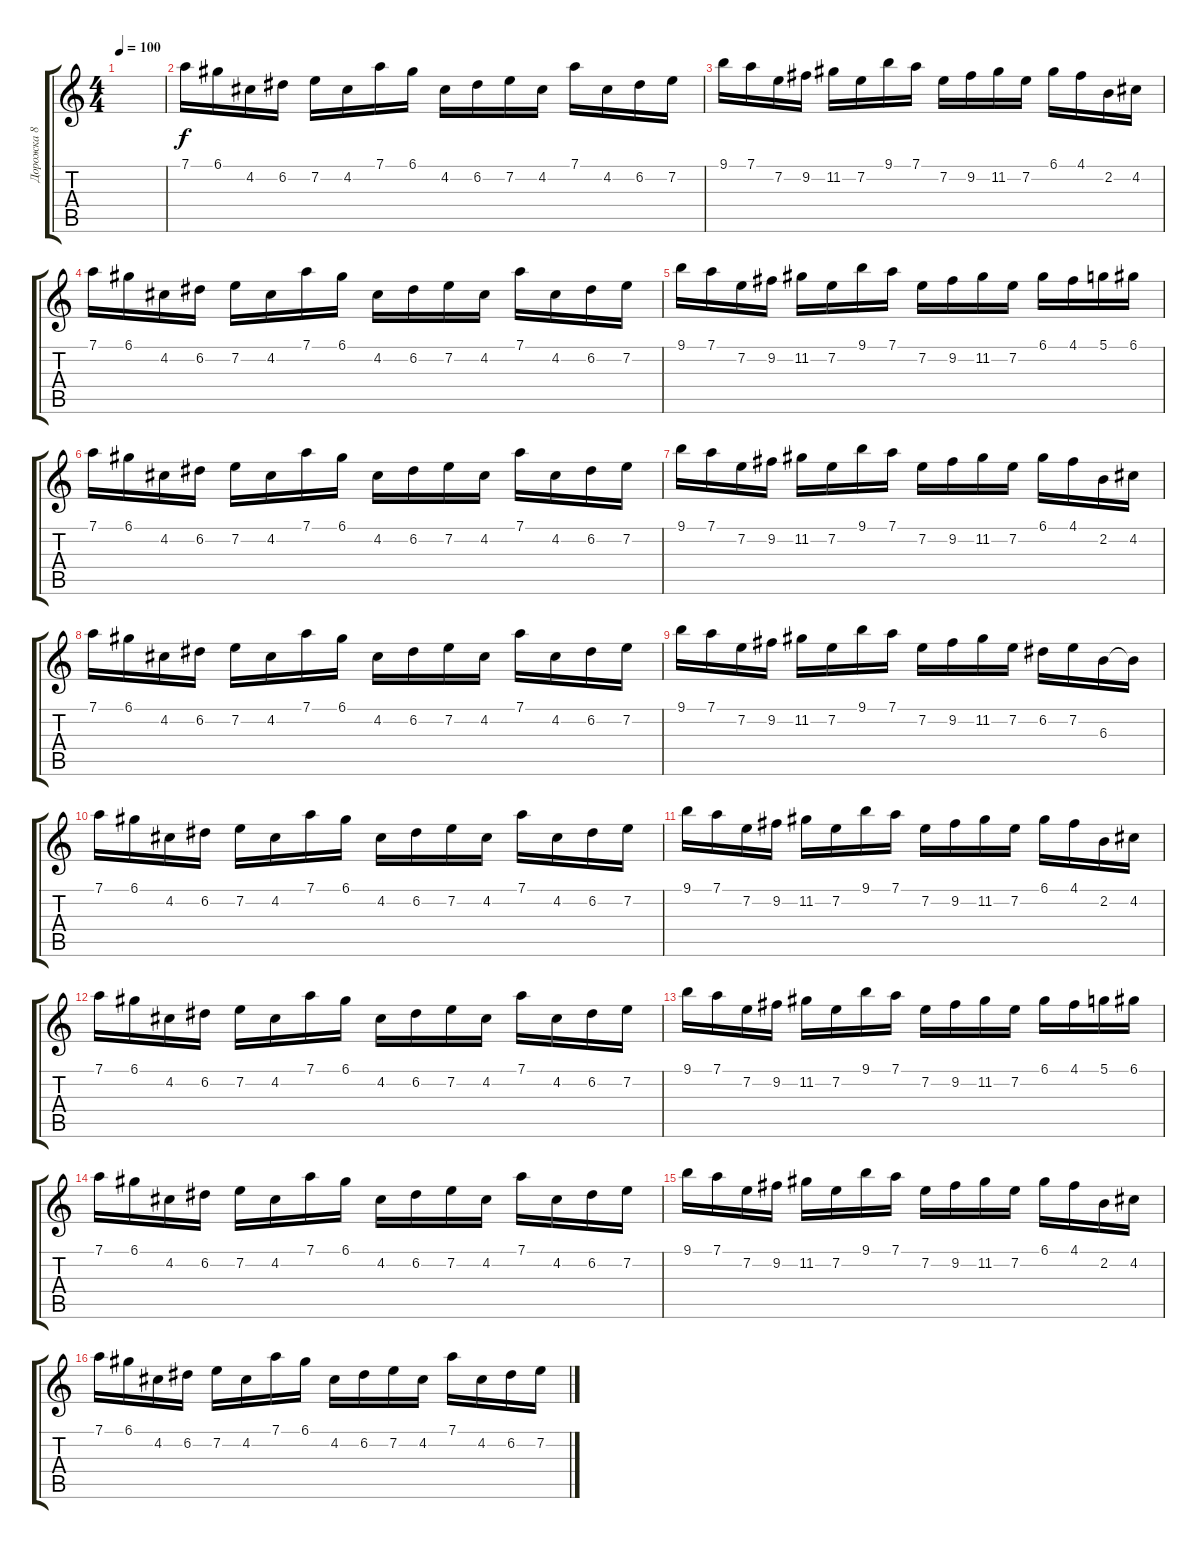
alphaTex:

\track ("Дорожка 8" "Дорожка 8") {instrument distortionguitar}
\staff {score tabs}
\tuning (D4 A3 F3 C3 G2 D2) {hide}
\ts (4 4)
\tempo 100
\clef g2
\ks c
|
7.1.16 6.1.16 4.2.16 6.2.16 7.2.16 4.2.16 7.1.16 6.1.16 4.2.16 6.2.16 7.2.16 4.2.16 7.1.16 4.2.16 6.2.16 7.2.16 |
9.1.16 7.1.16 7.2.16 9.2.16 11.2.16 7.2.16 9.1.16 7.1.16 7.2.16 9.2.16 11.2.16 7.2.16 6.1.16 4.1.16 2.2.16 4.2.16 |
7.1.16 6.1.16 4.2.16 6.2.16 7.2.16 4.2.16 7.1.16 6.1.16 4.2.16 6.2.16 7.2.16 4.2.16 7.1.16 4.2.16 6.2.16 7.2.16 |
9.1.16 7.1.16 7.2.16 9.2.16 11.2.16 7.2.16 9.1.16 7.1.16 7.2.16 9.2.16 11.2.16 7.2.16 6.1.16 4.1.16 5.1.16 6.1.16 |
7.1.16 6.1.16 4.2.16 6.2.16 7.2.16 4.2.16 7.1.16 6.1.16 4.2.16 6.2.16 7.2.16 4.2.16 7.1.16 4.2.16 6.2.16 7.2.16 |
9.1.16 7.1.16 7.2.16 9.2.16 11.2.16 7.2.16 9.1.16 7.1.16 7.2.16 9.2.16 11.2.16 7.2.16 6.1.16 4.1.16 2.2.16 4.2.16 |
7.1.16 6.1.16 4.2.16 6.2.16 7.2.16 4.2.16 7.1.16 6.1.16 4.2.16 6.2.16 7.2.16 4.2.16 7.1.16 4.2.16 6.2.16 7.2.16 |
9.1.16 7.1.16 7.2.16 9.2.16 11.2.16 7.2.16 9.1.16 7.1.16 7.2.16 9.2.16 11.2.16 7.2.16 6.2.16 7.2.16 6.3.16 6.3{t}.16 |
7.1.16 6.1.16 4.2.16 6.2.16 7.2.16 4.2.16 7.1.16 6.1.16 4.2.16 6.2.16 7.2.16 4.2.16 7.1.16 4.2.16 6.2.16 7.2.16 |
9.1.16 7.1.16 7.2.16 9.2.16 11.2.16 7.2.16 9.1.16 7.1.16 7.2.16 9.2.16 11.2.16 7.2.16 6.1.16 4.1.16 2.2.16 4.2.16 |
7.1.16 6.1.16 4.2.16 6.2.16 7.2.16 4.2.16 7.1.16 6.1.16 4.2.16 6.2.16 7.2.16 4.2.16 7.1.16 4.2.16 6.2.16 7.2.16 |
9.1.16 7.1.16 7.2.16 9.2.16 11.2.16 7.2.16 9.1.16 7.1.16 7.2.16 9.2.16 11.2.16 7.2.16 6.1.16 4.1.16 5.1.16 6.1.16 |
7.1.16 6.1.16 4.2.16 6.2.16 7.2.16 4.2.16 7.1.16 6.1.16 4.2.16 6.2.16 7.2.16 4.2.16 7.1.16 4.2.16 6.2.16 7.2.16 |
9.1.16 7.1.16 7.2.16 9.2.16 11.2.16 7.2.16 9.1.16 7.1.16 7.2.16 9.2.16 11.2.16 7.2.16 6.1.16 4.1.16 2.2.16 4.2.16 |
7.1.16 6.1.16 4.2.16 6.2.16 7.2.16 4.2.16 7.1.16 6.1.16 4.2.16 6.2.16 7.2.16 4.2.16 7.1.16 4.2.16 6.2.16 7.2.16
